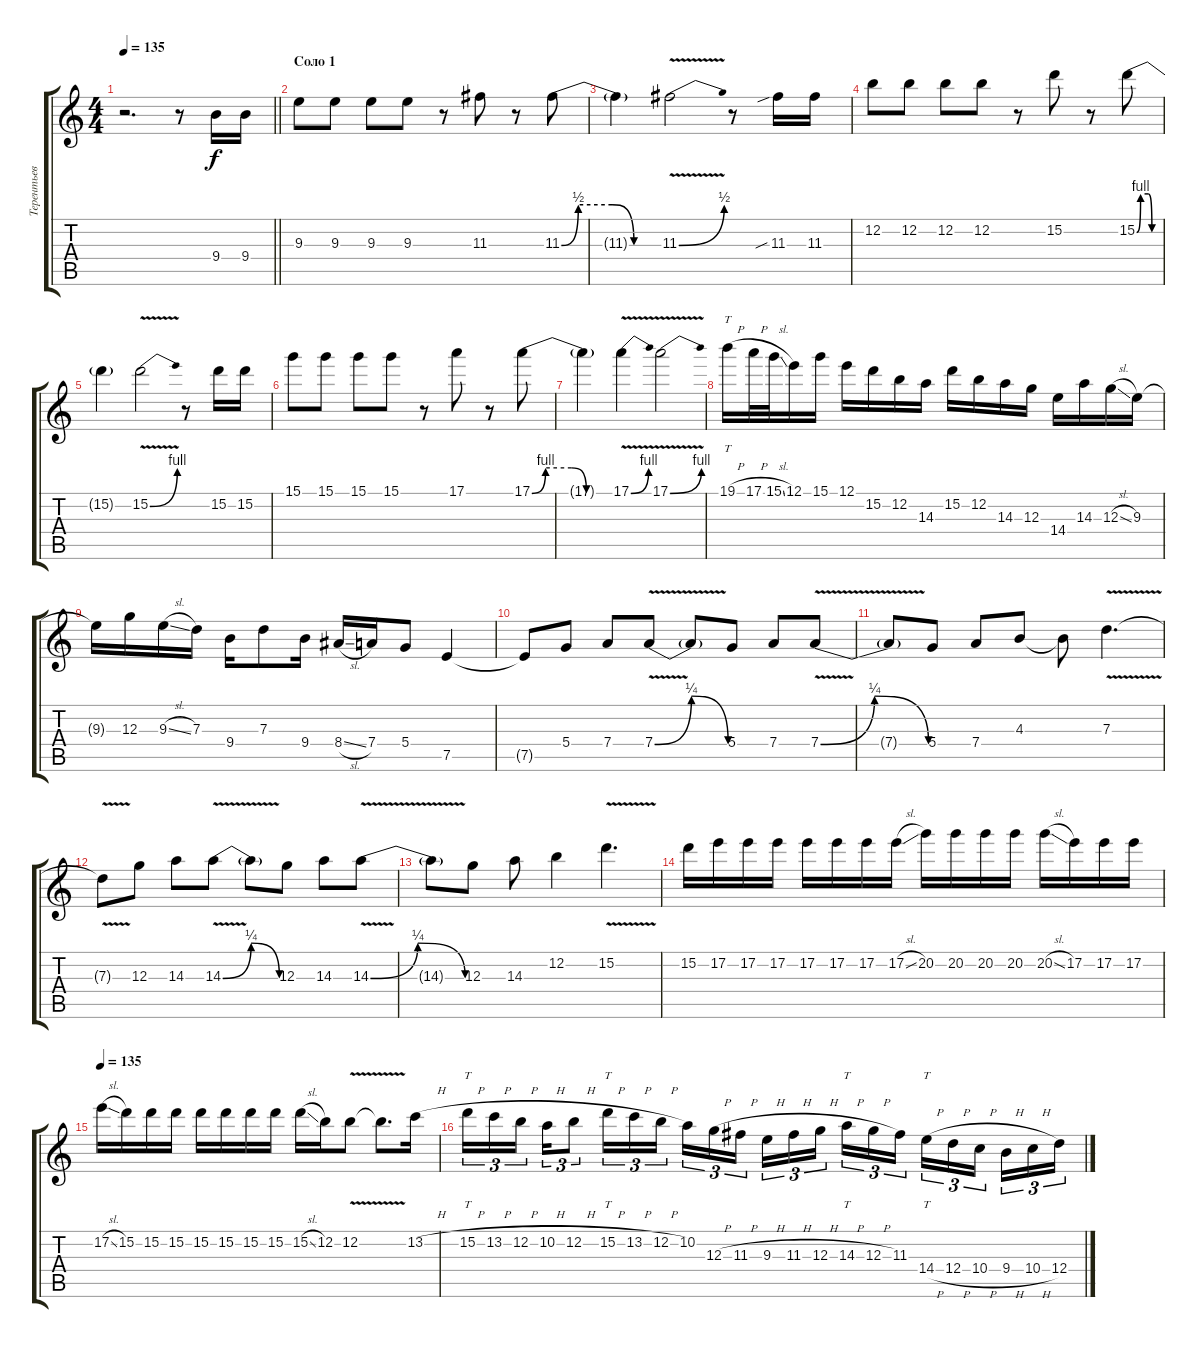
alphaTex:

\track ("Терентьев" "Терентьев") {instrument distortionguitar}
\staff {score tabs}
\tuning (E4 B3 G3 D3 A2 E2) {hide}
\ts (4 4)
\tempo 135
\clef g2
\barLineRight lightlight
\ks c
r.2{d dy f} r.8 9.4.16 9.4.16 |
\section ("" "Соло 1")
9.3.8 9.3.8 9.3.8 9.3.8 r.8 11.3.8 r.8 11.3{be (custom 0 0 10 2 30 2 43 0 60 0)}.8 |
11.3{t}.4 11.3{be (bend 0 0 60 2) v}.2 r.8 11.3{sib}.16 11.3.16 |
12.2.8 12.2.8 12.2.8 12.2.8 r.8 15.2.8 r.8 15.2{be (custom 0 0 10 4 30 4 40 0 60 0)}.8 |
15.2{t}.4 15.2{be (bend 0 0 60 4) v}.2 r.8 15.2.16 15.2.16 |
15.1.8 15.1.8 15.1.8 15.1.8 r.8 17.1.8 r.8 17.1{be (custom 0 0 10 4 29 4 40 0 60 0)}.8 |
17.1{t}.4 17.1{be (bend 0 0 60 4) v}.4 17.1{be (bend 0 0 60 4) v}.2 |
19.1{h}.16{tt} 17.1{h}.32 15.1{sl}.32 12.1.16 15.1.16 12.1.16 15.2.16 12.2.16 14.3.16 15.2.16 12.2.16 14.3.16 12.3.16 14.4.16 14.3.16 12.3{sl}.16 9.3.16 |
9.3{t}.16 12.3.16 9.3{sl}.16 7.3.16 9.4.16 7.3.8 9.4.16 8.4{sl}.16 7.4.16 5.4.8 7.5.4 |
7.5{t}.8 5.4.8 7.4.8 7.4{be (bendrelease 0 0 15 1 15 1 60 0) v}.8 7.4{t}.8 5.4.8 7.4.8 7.4{be (bendrelease 0 0 15 1 15 1 60 0) v}.8 |
7.4{t}.8 5.4.8 7.4.8 4.3.8 4.3{t}.8 7.3{v}.4{d} |
7.3{t}.8 12.3.8 14.3.8 14.3{be (bendrelease 0 0 15 1 15 1 60 0) v}.8 14.3{t}.8 12.3.8 14.3.8 14.3{be (bendrelease 0 0 15 1 15 1 60 0) v}.8 |
14.3{t}.8 12.3.8 14.3.8 12.2.4 15.2{v}.4{d} |
15.2.16 17.2.16 17.2.16 17.2.16 17.2.16 17.2.16 17.2.16 17.2{sl}.16 20.2.16 20.2.16 20.2.16 20.2.16 20.2{sl}.16 17.2.16 17.2.16 17.2.16 |
\tempo 135
17.2{sl}.16 15.2.16 15.2.16 15.2.16 15.2.16 15.2.16 15.2.16 15.2.16 15.2{sl}.16 12.2.16 12.2{v}.8 12.2{t}.8{d} 13.2{h}.16 |
15.2{h}.16{tt tu (3 2)} 13.2{h}.16{tu (3 2)} 12.2{h}.16{tu (3 2) beam splitsecondary} 10.2{h}.16{tu (3 2)} 12.2{h}.8{tu (3 2)} 15.2{h}.16{tt tu (3 2)} 13.2{h}.16{tu (3 2)} 12.2{h}.16{tu (3 2) beam splitsecondary} 10.2.16{tu (3 2)} 12.3{h}.16{tu (3 2)} 11.3{h}.16{tu (3 2)} 9.3{h}.16{tu (3 2)} 11.3{h}.16{tu (3 2)} 12.3{h}.16{tu (3 2) beam splitsecondary} 14.3{h}.16{tt tu (3 2)} 12.3{h}.16{tu (3 2)} 11.3.16{tu (3 2)} 14.4{h}.16{tt tu (3 2)} 12.4{h}.16{tu (3 2)} 10.4{h}.16{tu (3 2) beam splitsecondary} 9.4{h}.16{tu (3 2)} 10.4{h}.16{tu (3 2)} 12.4{h}.16{tu (3 2)}
